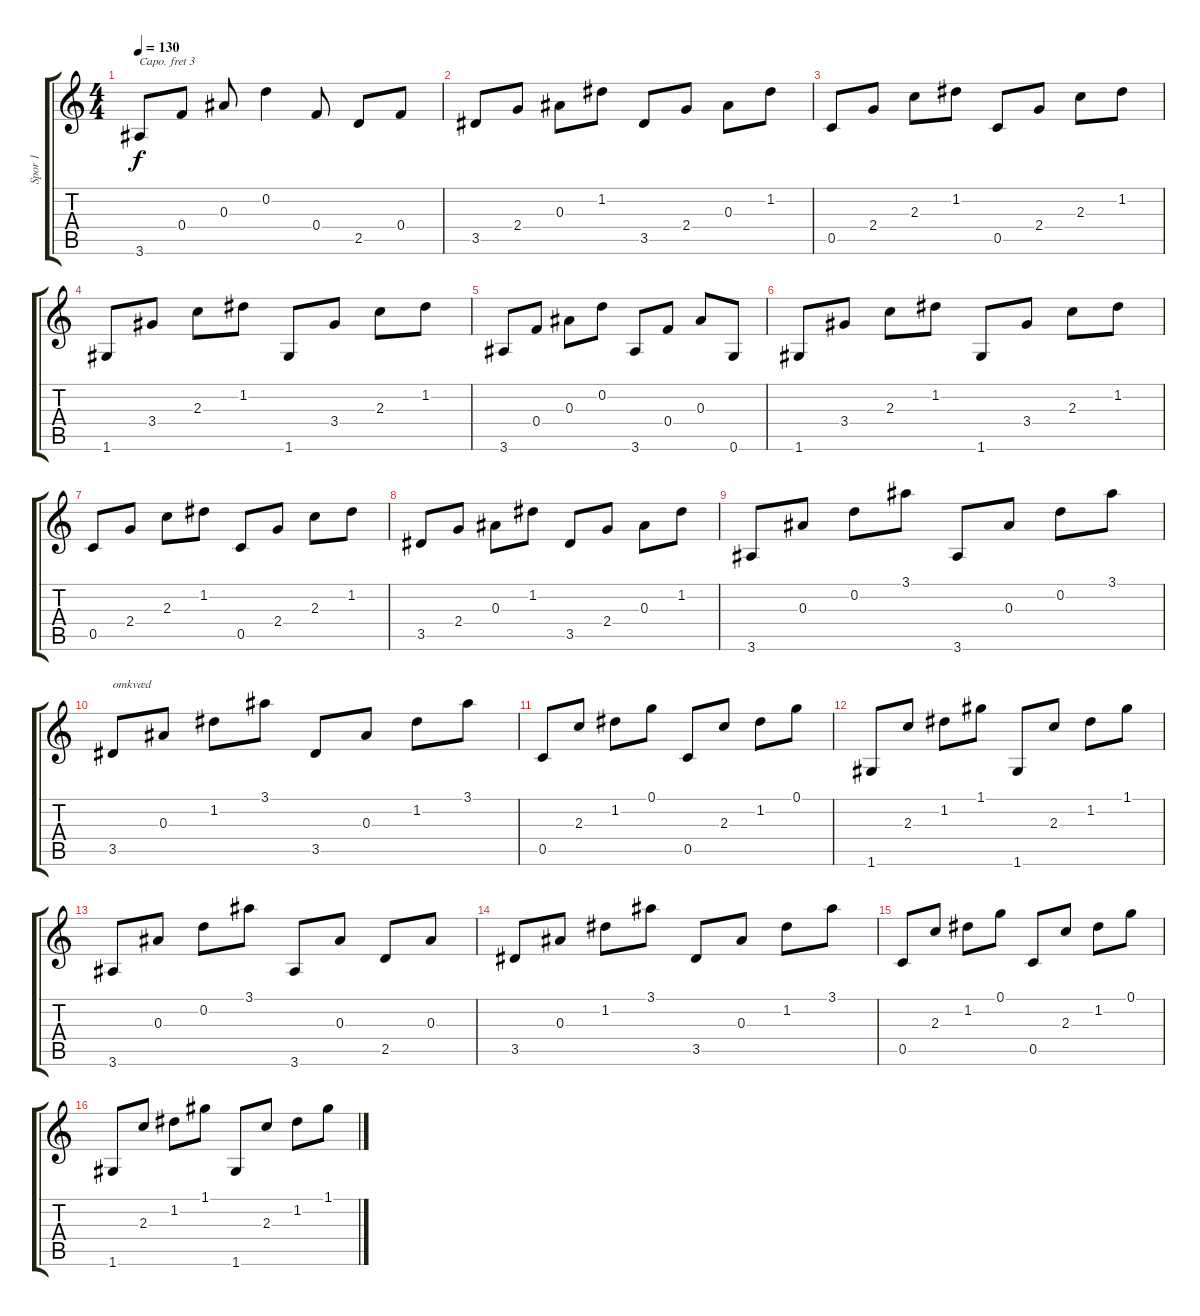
\track ("Spor 1" "Spor 1") {instrument acousticguitarnylon}
\staff {score tabs}
\capo 3
\tuning (E4 B3 G3 D3 A2 E2) {hide}
\ts (4 4)
\tempo 130
\clef g2
\ks c
3.6.8{dy f} 0.4.8 0.3.8 0.2.4 0.4.8 2.5.8 0.4.8 |
3.5.8 2.4.8 0.3.8 1.2.8 3.5.8 2.4.8 0.3.8 1.2.8 |
0.5.8 2.4.8 2.3.8 1.2.8 0.5.8 2.4.8 2.3.8 1.2.8 |
1.6.8 3.4.8 2.3.8 1.2.8 1.6.8 3.4.8 2.3.8 1.2.8 |
3.6.8 0.4.8 0.3.8 0.2.8 3.6.8 0.4.8 0.3.8 0.6.8 |
1.6.8 3.4.8 2.3.8 1.2.8 1.6.8 3.4.8 2.3.8 1.2.8 |
0.5.8 2.4.8 2.3.8 1.2.8 0.5.8 2.4.8 2.3.8 1.2.8 |
3.5.8 2.4.8 0.3.8 1.2.8 3.5.8 2.4.8 0.3.8 1.2.8 |
3.6.8 0.3.8 0.2.8 3.1.8 3.6.8 0.3.8 0.2.8 3.1.8 |
3.5.8{txt "omkvæd"} 0.3.8 1.2.8 3.1.8 3.5.8 0.3.8 1.2.8 3.1.8 |
0.5.8 2.3.8 1.2.8 0.1.8 0.5.8 2.3.8 1.2.8 0.1.8 |
1.6.8 2.3.8 1.2.8 1.1.8 1.6.8 2.3.8 1.2.8 1.1.8 |
3.6.8 0.3.8 0.2.8 3.1.8 3.6.8 0.3.8 2.5.8 0.3.8 |
3.5.8 0.3.8 1.2.8 3.1.8 3.5.8 0.3.8 1.2.8 3.1.8 |
0.5.8 2.3.8 1.2.8 0.1.8 0.5.8 2.3.8 1.2.8 0.1.8 |
1.6.8 2.3.8 1.2.8 1.1.8 1.6.8 2.3.8 1.2.8 1.1.8
